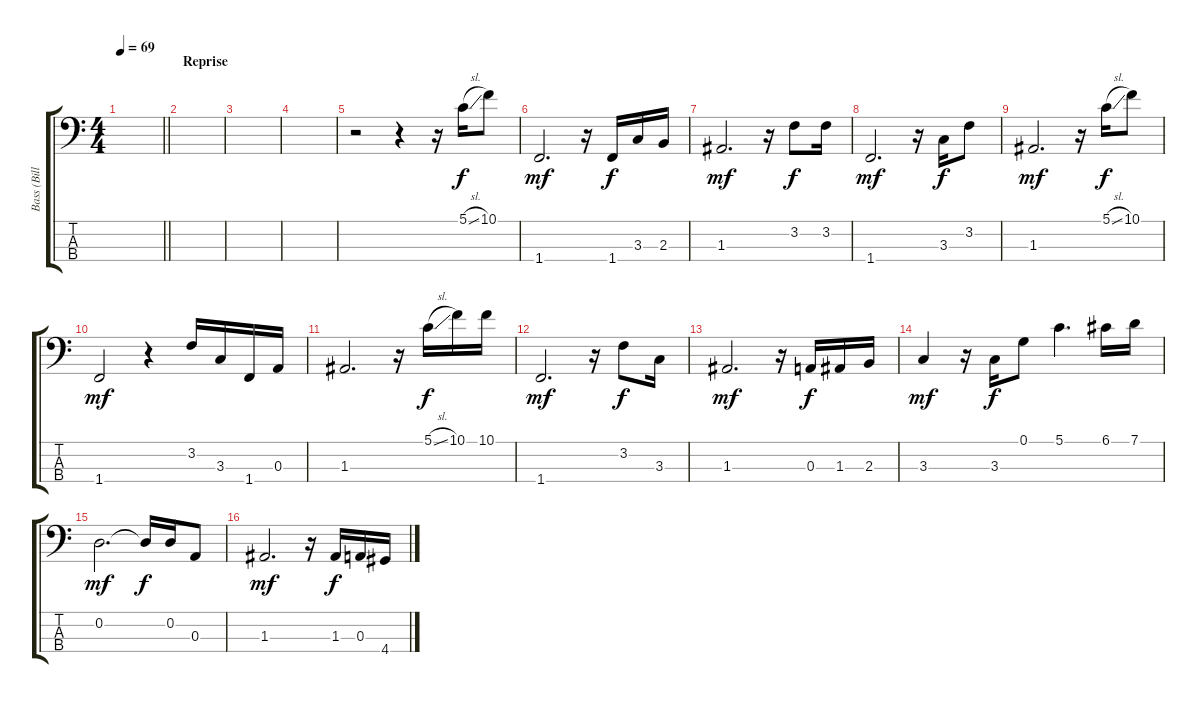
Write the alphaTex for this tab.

\track ("Bass (Bill)" "Bass (Bill") {instrument electricbassfinger}
\staff {score tabs}
\tuning (G2 D2 A1 E1) {hide}
\ts (4 4)
\tempo 69
\clef f4
\barLineRight lightlight
\ks c
|
\section ("" "Reprise")
|
|
|
r.2 r.4 r.16 5.1{sl}.16{dy f volume 10} 10.1.8 |
1.4.2{d dy mf} r.16 1.4.16{dy f} 3.3.16 2.3.16 |
1.3.2{d dy mf} r.16 3.2.8{dy f} 3.2.16 |
1.4.2{d dy mf} r.16 3.3.16{dy f} 3.2.8 |
1.3.2{d dy mf} r.16 5.1{sl}.16{dy f} 10.1.8 |
1.4.2{dy mf} r.4 3.2.16 3.3.16 1.4.16 0.3.16 |
1.3.2{d} r.16 5.1{sl}.16{dy f} 10.1.16 10.1.16 |
1.4.2{d dy mf} r.16 3.2.8{dy f} 3.3.16 |
1.3.2{d dy mf} r.16 0.3.16{dy f} 1.3.16 2.3.16 |
3.3.4{dy mf} r.16 3.3.16{dy f} 0.1.8 5.1.4{d} 6.1.16 7.1.16 |
0.2.2{d dy mf} 0.2{t}.16{dy f} 0.2.16 0.3.8 |
1.3.2{d dy mf} r.16 1.3.16{dy f} 0.3.16 4.4.16
